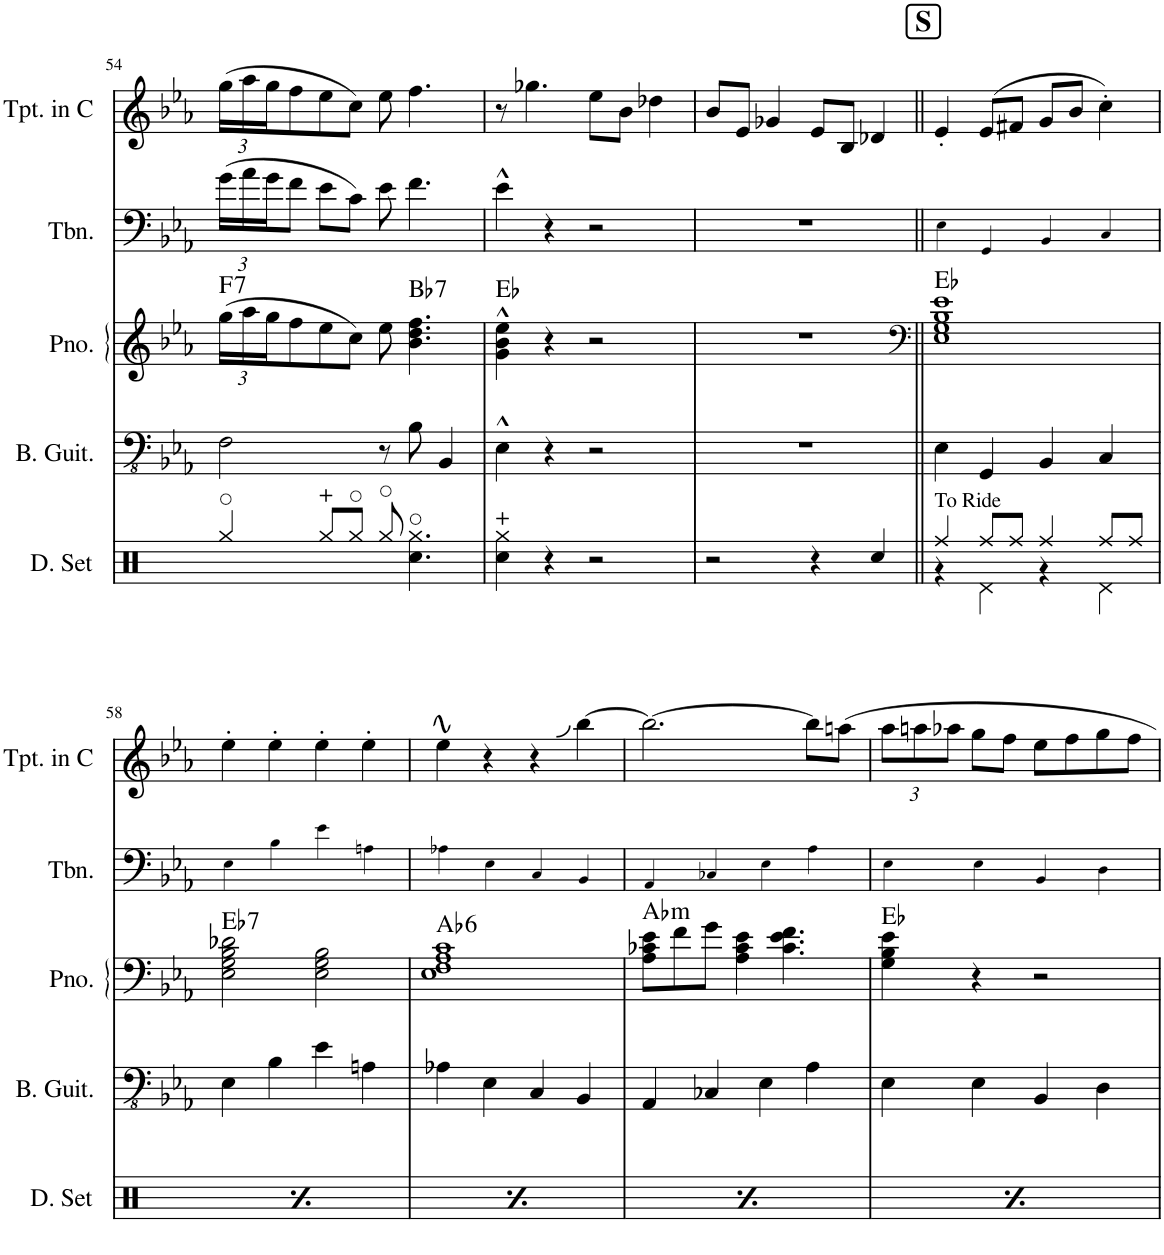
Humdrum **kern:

**kern	**kern	**kern	**harte	**kern	**kern	**harte	**kern	**harte	**kern	**harte
*part7	*part6	*part5	*part5	*part4	*part3	*part3	*part2	*part2	*part1	*part1
*staff7	*staff6	*staff5	*	*staff4	*staff3	*	*staff2	*	*staff1	*
*I"Bass Guitar	*I"Baritone Saxophone	*I"Piano	*	*I"Trombone	*I"Soprano Saxophone	*	*I"Trumpet in Bb	*	*I"Trumpet in C	*
*I'B. Guit.	*I'Bar. Sax.	*I'Pno.	*	*I'Tbn.	*I'S. Sax.	*	*I'Tpt. in Bb	*	*I'Tpt. in C	*
!!LO:PB:g=z
*clefFv4	*clefF4	*clefG2	*	*clefF4	*clefG2	*	*clefG2	*	*clefG2	*
*	*Trd12c21	*	*	*	*Trd1c2	*	*Trd1c2	*	*Trd1c2	*
*k[b-e-a-]	*k[b-e-a-]	*k[b-e-a-]	*	*k[b-e-a-]	*k[b-e-a-]	*	*k[b-e-a-]	*	*k[b-e-a-]	*
*M2/2	*M2/2	*M2/2	*	*M2/2	*M2/2	*	*M2/2	*	*M2/2	*
*met(c|)	*met(c|)	*met(c|)	*	*met(c|)	*met(c|)	*	*met(c|)	*	*met(c|)	*
*	*	*Xbrackettup	*	*Xbrackettup	*Xbrackettup	*	*Xbrackettup	*	*Xbrackettup	*
=54	=54	=54	=54	=54	=54	=54	=54	=54	=54	=54
!	!	!	!LO:H:kt=7	!	!	!	!	!	!	!
2FF\	2F	(24gg\LL	F:7	(24g\LL	(24gg\LL	.	(24gg\LL	.	(24gg\LL	.
.	.	24aa-\	.	24a-\	24aa-\	.	24aa-\	.	24aa-\	.
.	.	24gg\J	.	24g\J	24gg\J	.	24gg\J	.	24gg\J	.
.	.	8ff\	.	8f\J	8ff\	.	8ff\	.	8ff\	.
.	.	8ee-\	.	8e-\L	8ee-\	.	8ee-\	.	8ee-\	.
.	.	8cc\J)	.	8c\J)	8cc\J)	.	8cc\J)	.	8cc\J)	.
8r	8r	8ee-\	.	8e-\	8ee-	.	8ee-	.	8ee-\	.
!	!	!	!LO:H:kt=7	!	!	!	!	!	!	!
8BB-\	8B-	4.b-\ 4.dd\ 4.ff\	Bb:7	4.f\	4.ff	.	4.ff	.	4.ff\	.
4BBB-/	4BB-	.	.	.	.	.	.	.	.	.
=55	=55	=55	=55	=55	=55	=55	=55	=55	=55	=55
4EE-^^\	4EE-^^	4g\^^ 4b-\^^ 4ee-\^^	Eb:maj	4e-^^\	8r	.	8r	.	8r	.
.	.	.	.	.	4.gg-X	.	4.gg-X	.	4.gg-X\	.
4r	4r	4r	.	4r	.	.	.	.	.	.
2r	2r	2r	.	2r	8ee-\L	.	8ee-\L	.	8ee-\L	.
.	.	.	.	.	8b-\J	.	8b-\J	.	8b-\J	.
.	.	.	.	.	4dd-X	.	4dd-X	.	4dd-X\	.
=56	=56	=56	=56	=56	=56	=56	=56	=56	=56	=56
1r	1r	1r	.	1r	8b-/L	.	8b-/L	.	8b-/L	.
.	.	.	.	.	8e-/J	.	8e-/J	.	8e-/J	.
.	.	.	.	.	4g-X	.	4g-X	.	4g-X/	.
.	.	.	.	.	8e-/L	.	8e-/L	.	8e-/L	.
.	.	.	.	.	8B-/J	.	8B-/J	.	8B-/J	.
.	.	.	.	.	4d-X	.	4d-X	.	4d-X/	.
!!LO:REH:place=s1:a:B:cj:fs=14:t=S
=57||	=57||	=57||	=57||	=57||	=57||	=57||	=57||	=57||	=57||	=57||
*	*	*clefF4	*	*	*	*	*	*	*	*
!	!LO:TX:a:t=Opt. Tbn	!	!	!	!	!LO:H:kt=N.C.	!	!LO:H:kt=N.C.	!	!LO:H:kt=N.C.
4EE-\	4E-	1E- 1G 1B- 1e-	Eb:maj	4E-\	4e-'	N	4e-'	N	4e-'/	N
4GGG/	4GG	.	.	4GG/	(8e-/L	.	(8e-/L	.	(8e-/L	.
.	.	.	.	.	8f#X/J	.	8f#X/J	.	8f#X/J	.
4BBB-/	4BB-	.	.	4BB-/	8g/L	.	8g/L	.	8g/L	.
.	.	.	.	.	8b-/J	.	8b-/J	.	8b-/J	.
4CC/	4C	.	.	4C/	4cc')	.	4cc')	.	4cc'\)	.
!!LO:LB:g=z
=58	=58	=58	=58	=58	=58	=58	=58	=58	=58	=58
!	!	!	!LO:H:kt=7	!	!	!	!	!	!	!
4EE-\	4E-	2E-\ 2G\ 2B-\ 2d-X\	Eb:7	4E-\	4ee-'	.	4ee-'	.	4ee-'\	.
4BB-\	4B-	.	.	4B-\	4ee-'	.	4ee-'	.	4ee-'\	.
4E-\	4e-	2E-\ 2G\ 2B-\	.	4e-\	4ee-'	.	4ee-'	.	4ee-'\	.
4AAn\	4An	.	.	4An\	4ee-'	.	4ee-'	.	4ee-'\	.
=59	=59	=59	=59	=59	=59	=59	=59	=59	=59	=59
!	!	!	!LO:H:kt=6	!	!	!	!	!	!	!
4AA-X\	4A-X	1E- 1F 1A- 1c	Ab:maj6	4A-X\	4ee-	.	4ee-	.	4ee-\	.
4EE-\	4E-	.	.	4E-\	4r	.	4r	.	4r	.
4CC/	4C	.	.	4C/	4r	.	4r	.	4r	.
4BBB-/	4BB-	.	.	4BB-/	[4bb-	.	[4bb-	.	[4bb-\	.
=60	=60	=60	=60	=60	=60	=60	=60	=60	=60	=60
!	!	!	!LO:H:kt=m	!	!	!	!	!	!	!
4AAA-/	4AA-	8A-\ 8c-X\ 8e-\L	Ab:min	4AA-/	2.bb-_	.	2.bb-_	.	2.bb-\_	.
.	.	8f\	.	.	.	.	.	.	.	.
4CC-X/	4C-X	8g\J	.	4C-X/	.	.	.	.	.	.
.	.	4A-\ 4c-\ 4e-\	.	.	.	.	.	.	.	.
4EE-\	4E-	.	.	4E-\	.	.	.	.	.	.
.	.	4.c-\ 4.e-\ 4.f\	.	.	.	.	.	.	.	.
4AA-\	4A-	.	.	4A-\	8bb-\L]	.	8bb-\L]	.	8bb-\L]	.
.	.	.	.	.	8bb--X\J	.	8bb--X\J	.	8aan\J	.
=61	=61	=61	=61	=61	=61	=61	=61	=61	=61	=61
4EE-\	4E-	4G\ 4B-\ 4e-\	Eb:maj	4E-\	12aa-\L	.	12aa-\L	.	12aa-\L	.
.	.	.	.	.	12bb--X\	.	12bb--X\	.	12aan\	.
.	.	.	.	.	12aa-\	.	12aa-\	.	12aa-X\J	.
4EE-\	4E-	4r	.	4E-\	8gg\	.	8gg\	.	8gg\L	.
.	.	.	.	.	8ff\J	.	8ff\J	.	8ff\J	.
4BBB-/	4BB-	2r	.	4BB-/	8ee-\L	.	8ee-\L	.	8ee-\L	.
.	.	.	.	.	8ff\	.	8ff\	.	8ff\	.
4DD\	4D	.	.	4D\	8gg\	.	8gg\	.	8gg\	.
.	.	.	.	.	8ff\J	.	8ff\J	.	8ff\J	.
=	=	=	=	=	=	=	=	=	=	=
*-	*-	*-	*-	*-	*-	*-	*-	*-	*-	*-
